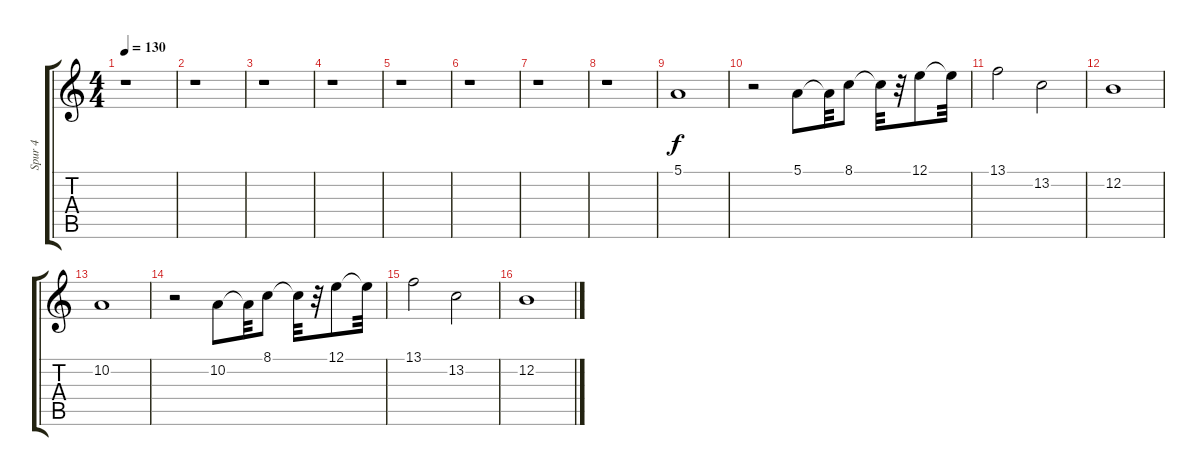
\track ("Spur 4" "Spur 4") {instrument vibraphone}
\staff {score tabs}
\tuning (E4 B3 G3 D3 A2 E2) {hide}
\ts (4 4)
\tempo 130
\clef g2
\ks c
r.1{dy f} |
r.1 |
r.1 |
r.1 |
r.1 |
r.1 |
r.1 |
r.1 |
5.1.1 |
r.2 5.1.8 5.1{t}.32 8.1.8 8.1{t}.32 r.32 12.1.8 12.1{t}.32 |
13.1.2 13.2.2 |
12.2.1 |
10.2.1 |
r.2 10.2.8 10.2{t}.32 8.1.8 8.1{t}.32 r.32 12.1.8 12.1{t}.32 |
13.1.2 13.2.2 |
12.2.1
